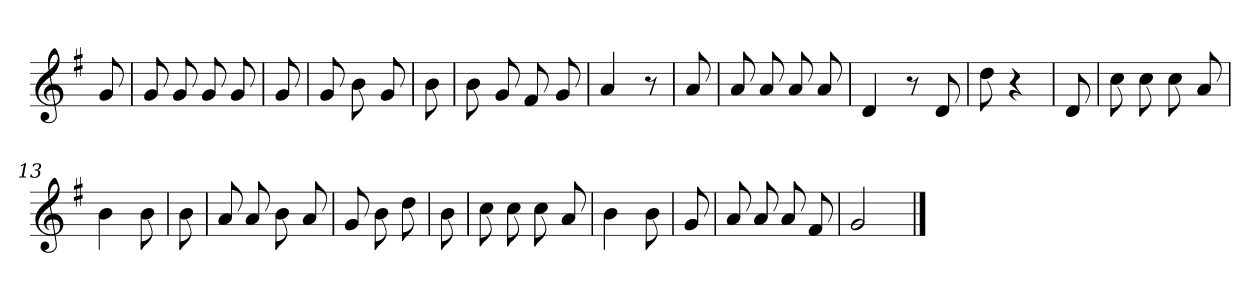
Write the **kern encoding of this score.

**kern
*part1
*staff1
*clefG2
*k[f#]
*G:
=
8g
=1
8g
8g
8g
8g
=2y
8g
=3
8g
8b
8g
=4
8b
=5
8b
8g
8f#
8g
=6
4a
8r
=7
8a
=8
8a
8a
8a
8a
=9
4d
8r
8d
=10
8dd
4r
=11
8d
=12
8cc
8cc
8cc
8a
=13
4b
8b
=14
8b
=15
8a
8a
8b
8a
=16
8g
8b
8dd
=17
8b
=18
8cc
8cc
8cc
8a
=19
4b
8b
=20
8g
=21
8a
8a
8a
8f#
=22
2g
==
*-
